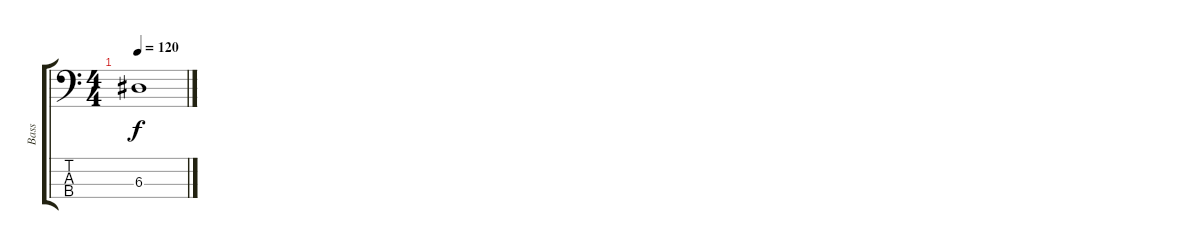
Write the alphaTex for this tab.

\track ("Bass" "Bass") {instrument electricbassfinger}
\staff {score tabs}
\tuning (G2 D2 A1 E1) {hide}
\ts (4 4)
\tempo 120
\clef f4
\ks c
6.3.1{dy f}
